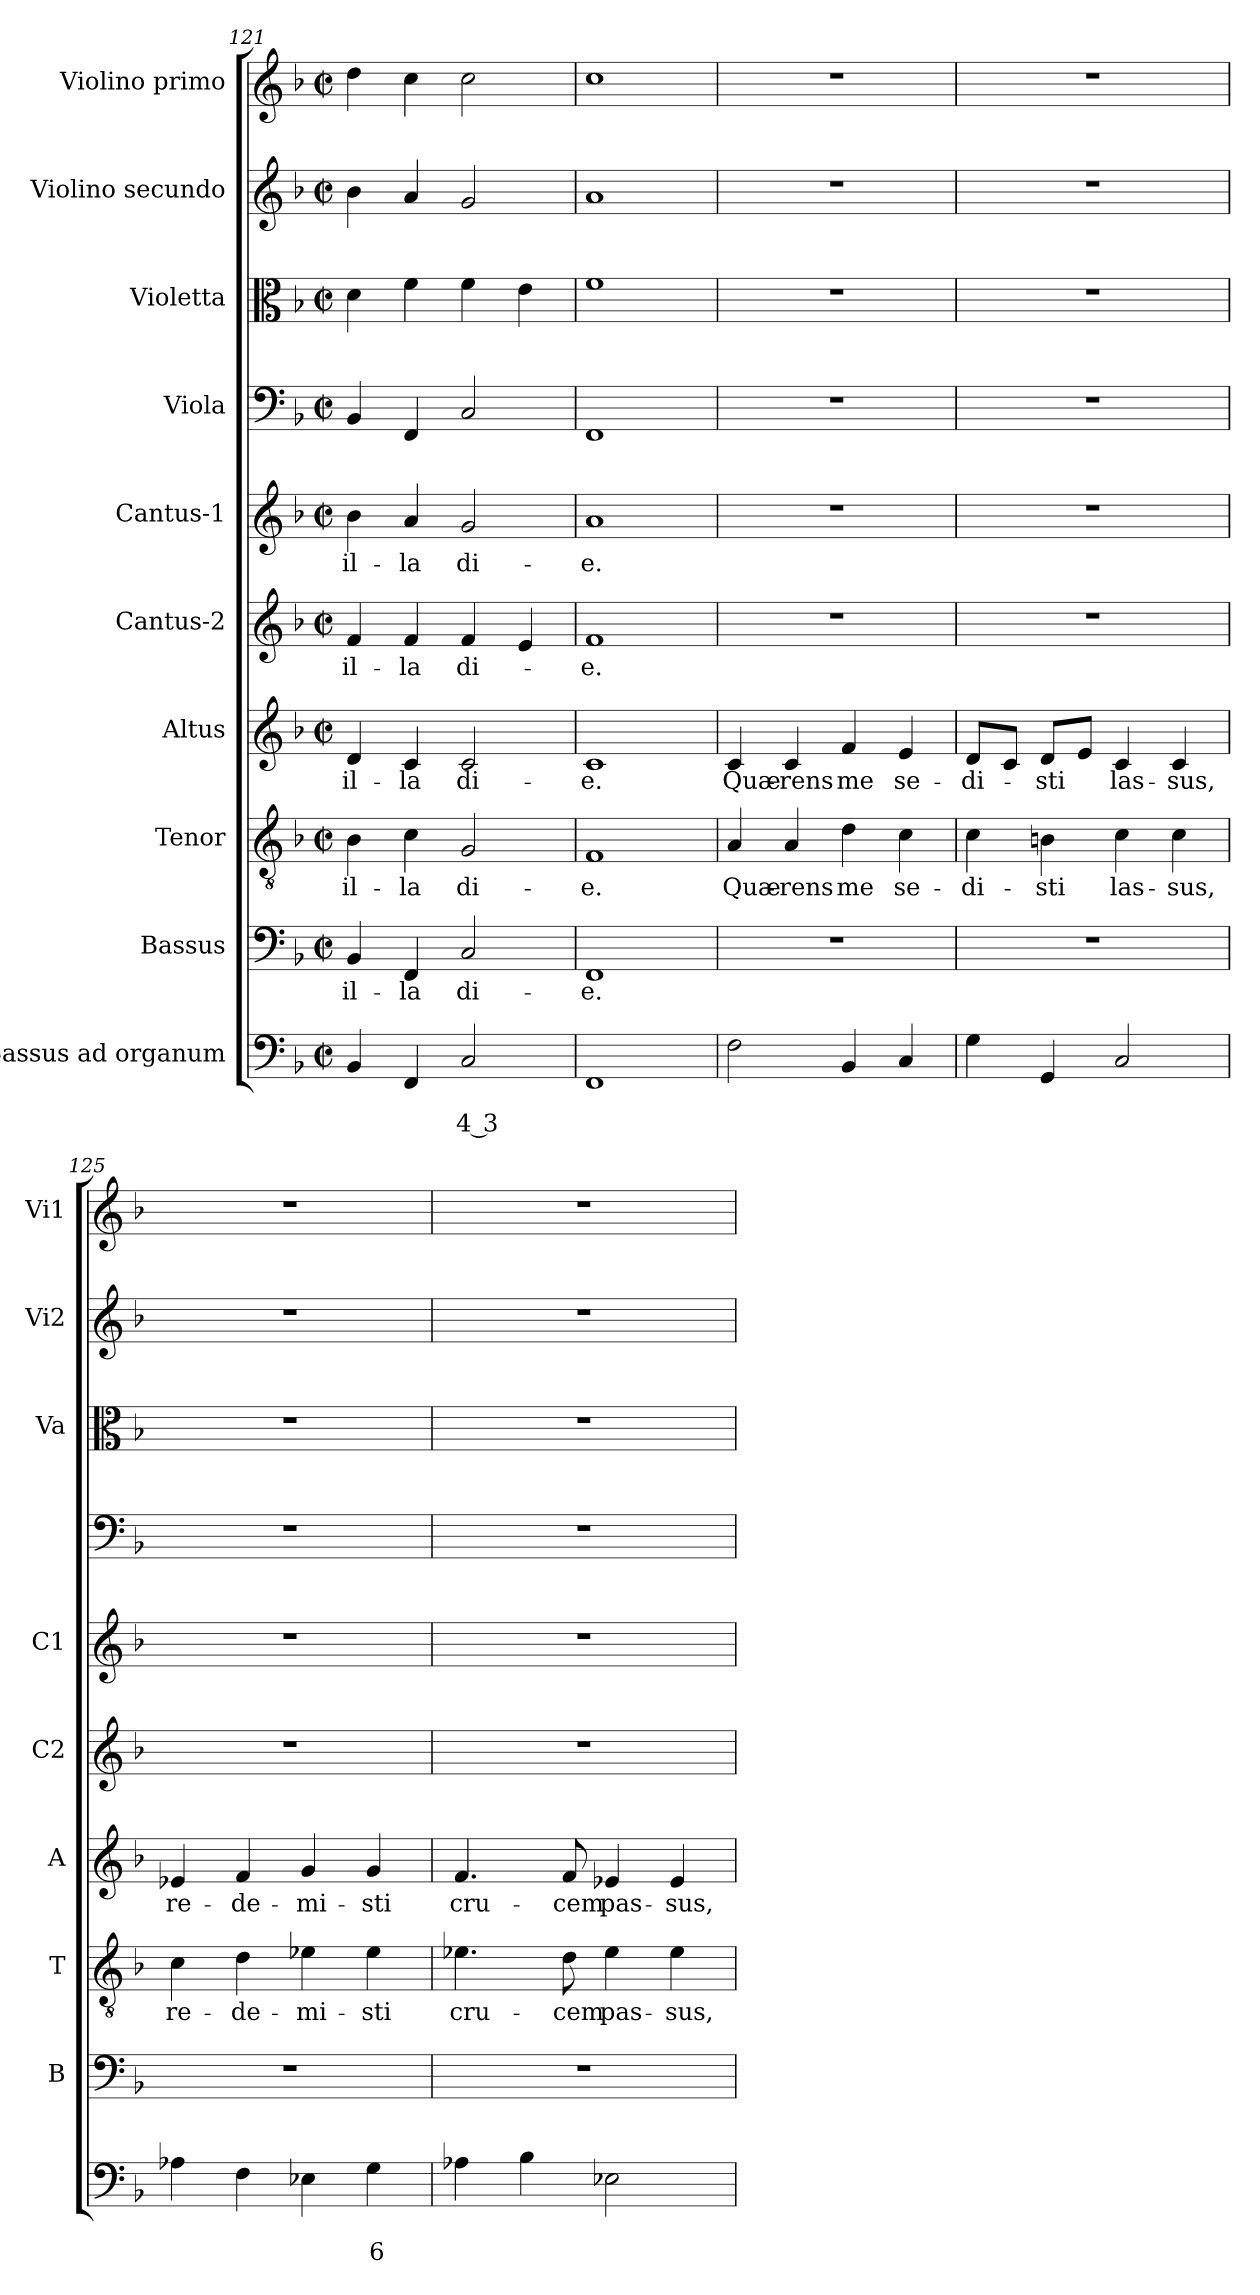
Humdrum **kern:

**kern	**text	**text	**kern	**text	**kern	**text	**kern	**text	**kern	**text	**kern	**text	**kern	**kern	**kern	**kern
*part10	*part10	*part10	*part9	*part9	*part8	*part8	*part7	*part7	*part6	*part6	*part5	*part5	*part4	*part3	*part2	*part1
*staff10	*staff10	*staff10	*staff9	*staff9	*staff8	*staff8	*staff7	*staff7	*staff6	*staff6	*staff5	*staff5	*staff4	*staff3	*staff2	*staff1
*I"Bassus ad  organum	*	*	*I"Bassus	*	*I"Tenor	*	*I"Altus	*	*I"Cantus-2	*	*I"Cantus-1	*	*I"Viola	*I"Violetta	*I"Violino secundo	*I"Violino primo
*	*	*	*I'B	*	*I'T	*	*I'A	*	*I'C2	*	*I'C1	*	*	*I'Va	*I'Vi2	*I'Vi1
*clefF4	*	*	*clefF4	*	*clefGv2	*	*clefG2	*	*clefG2	*	*clefG2	*	*clefF4	*clefC3	*clefG2	*clefG2
*k[b-]	*	*	*k[b-]	*	*k[b-]	*	*k[b-]	*	*k[b-]	*	*k[b-]	*	*k[b-]	*k[b-]	*k[b-]	*k[b-]
*F:	*	*	*F:	*	*F:	*	*F:	*	*F:	*	*F:	*	*F:	*F:	*F:	*F:
*M2/2	*	*	*M2/2	*	*M2/2	*	*M2/2	*	*M2/2	*	*M2/2	*	*M2/2	*M2/2	*M2/2	*M2/2
*met(c|)	*	*	*met(c|)	*	*met(c|)	*	*met(c|)	*	*met(c|)	*	*met(c|)	*	*met(c|)	*met(c|)	*met(c|)	*met(c|)
=121	=121	=121	=121	=121	=121	=121	=121	=121	=121	=121	=121	=121	=121	=121	=121	=121
!	!	!	!	!LO:LY:b	!	!LO:LY:b	!	!LO:LY:b	!	!LO:LY:b	!	!LO:LY:b	!	!	!	!
4BB-/	.	.	4BB-/	il-	4B-\	il-	4d/	il-	4f/	il-	4b-\	il-	4BB-/	4d\	4b-\	4dd\
!	!	!	!	!LO:LY:b	!	!LO:LY:b	!	!LO:LY:b	!	!LO:LY:b	!	!LO:LY:b	!	!	!	!
4FF/	.	.	4FF/	-la	4c\	-la	4c/	-la	4f/	-la	4a/	-la	4FF/	4f\	4a/	4cc\
!	!	!LO:LY:b	!	!LO:LY:b	!	!LO:LY:b	!	!LO:LY:b	!	!LO:LY:b	!	!LO:LY:b	!	!	!	!
2C/	.	4 3	2C/	di-	2G/	di-	2c/	di-	4f/	di-	2g/	di-	2C/	4f\	2g/	2cc\
.	.	.	.	.	.	.	.	.	4e/	.	.	.	.	4e\	.	.
=122	=122	=122	=122	=122	=122	=122	=122	=122	=122	=122	=122	=122	=122	=122	=122	=122
!	!	!	!	!LO:LY:b	!	!LO:LY:b	!	!LO:LY:b	!	!LO:LY:b	!	!LO:LY:b	!	!	!	!
1FF	.	.	1FF	-e.	1F	-e.	1c	-e.	1f	-e.	1a	-e.	1FF	1f	1a	1cc
!!LO:PB:g=z
=123	=123	=123	=123	=123	=123	=123	=123	=123	=123	=123	=123	=123	=123	=123	=123	=123
!	!	!	!	!	!	!LO:LY:b	!	!LO:LY:b	!	!	!	!	!	!	!	!
2F\	.	.	1r	.	4A/	Quæ-	4c/	Quæ-	1r	.	1r	.	1r	1r	1r	1r
!	!	!	!	!	!	!LO:LY:b	!	!LO:LY:b	!	!	!	!	!	!	!	!
.	.	.	.	.	4A/	-rens	4c/	-rens	.	.	.	.	.	.	.	.
!	!	!	!	!	!	!LO:LY:b	!	!LO:LY:b	!	!	!	!	!	!	!	!
4BB-/	.	.	.	.	4d\	me	4f/	me	.	.	.	.	.	.	.	.
!	!	!	!	!	!	!LO:LY:b	!	!LO:LY:b	!	!	!	!	!	!	!	!
4C/	.	.	.	.	4c\	se-	4e/	se-	.	.	.	.	.	.	.	.
=124	=124	=124	=124	=124	=124	=124	=124	=124	=124	=124	=124	=124	=124	=124	=124	=124
!	!	!	!	!	!	!LO:LY:b	!	!LO:LY:b	!	!	!	!	!	!	!	!
4G\	.	.	1r	.	4c\	-di-	8d/L	-di-	1r	.	1r	.	1r	1r	1r	1r
.	.	.	.	.	.	.	8c/J	.	.	.	.	.	.	.	.	.
!	!	!	!	!	!	!LO:LY:b	!	!LO:LY:b	!	!	!	!	!	!	!	!
4GG/	.	.	.	.	4Bn\	-sti	8d/L	-sti	.	.	.	.	.	.	.	.
.	.	.	.	.	.	.	8e/J	.	.	.	.	.	.	.	.	.
!	!	!	!	!	!	!LO:LY:b	!	!LO:LY:b	!	!	!	!	!	!	!	!
2C/	.	.	.	.	4c\	las-	4c/	las-	.	.	.	.	.	.	.	.
!	!	!	!	!	!	!LO:LY:b	!	!LO:LY:b	!	!	!	!	!	!	!	!
.	.	.	.	.	4c\	-sus,	4c/	-sus,	.	.	.	.	.	.	.	.
=125	=125	=125	=125	=125	=125	=125	=125	=125	=125	=125	=125	=125	=125	=125	=125	=125
!	!	!	!	!	!	!LO:LY:b	!	!LO:LY:b	!	!	!	!	!	!	!	!
4A-X\	.	.	1r	.	4c\	re-	4e-X/	re-	1r	.	1r	.	1r	1r	1r	1r
!	!	!	!	!	!	!LO:LY:b	!	!LO:LY:b	!	!	!	!	!	!	!	!
4F\	.	.	.	.	4d\	-de-	4f/	-de-	.	.	.	.	.	.	.	.
!	!	!	!	!	!	!LO:LY:b	!	!LO:LY:b	!	!	!	!	!	!	!	!
4E-X\	.	.	.	.	4e-X\	-mi-	4g/	-mi-	.	.	.	.	.	.	.	.
!	!	!LO:LY:b	!	!	!	!LO:LY:b	!	!LO:LY:b	!	!	!	!	!	!	!	!
4G\	.	6	.	.	4e-\	-sti	4g/	-sti	.	.	.	.	.	.	.	.
=126	=126	=126	=126	=126	=126	=126	=126	=126	=126	=126	=126	=126	=126	=126	=126	=126
!	!	!	!	!	!	!LO:LY:b	!	!LO:LY:b	!	!	!	!	!	!	!	!
4A-X\	.	.	1r	.	4.e-X\	cru-	4.f/	cru-	1r	.	1r	.	1r	1r	1r	1r
4B-\	.	.	.	.	.	.	.	.	.	.	.	.	.	.	.	.
!	!	!	!	!	!	!LO:LY:b	!	!LO:LY:b	!	!	!	!	!	!	!	!
.	.	.	.	.	8d\	-cem	8f/	-cem	.	.	.	.	.	.	.	.
!	!	!	!	!	!	!LO:LY:b	!	!LO:LY:b	!	!	!	!	!	!	!	!
2E-X\	.	.	.	.	4e-\	pas-	4e-X/	pas-	.	.	.	.	.	.	.	.
!	!	!	!	!	!	!LO:LY:b	!	!LO:LY:b	!	!	!	!	!	!	!	!
.	.	.	.	.	4e-\	-sus,	4e-/	-sus,	.	.	.	.	.	.	.	.
=	=	=	=	=	=	=	=	=	=	=	=	=	=	=	=	=
*-	*-	*-	*-	*-	*-	*-	*-	*-	*-	*-	*-	*-	*-	*-	*-	*-
